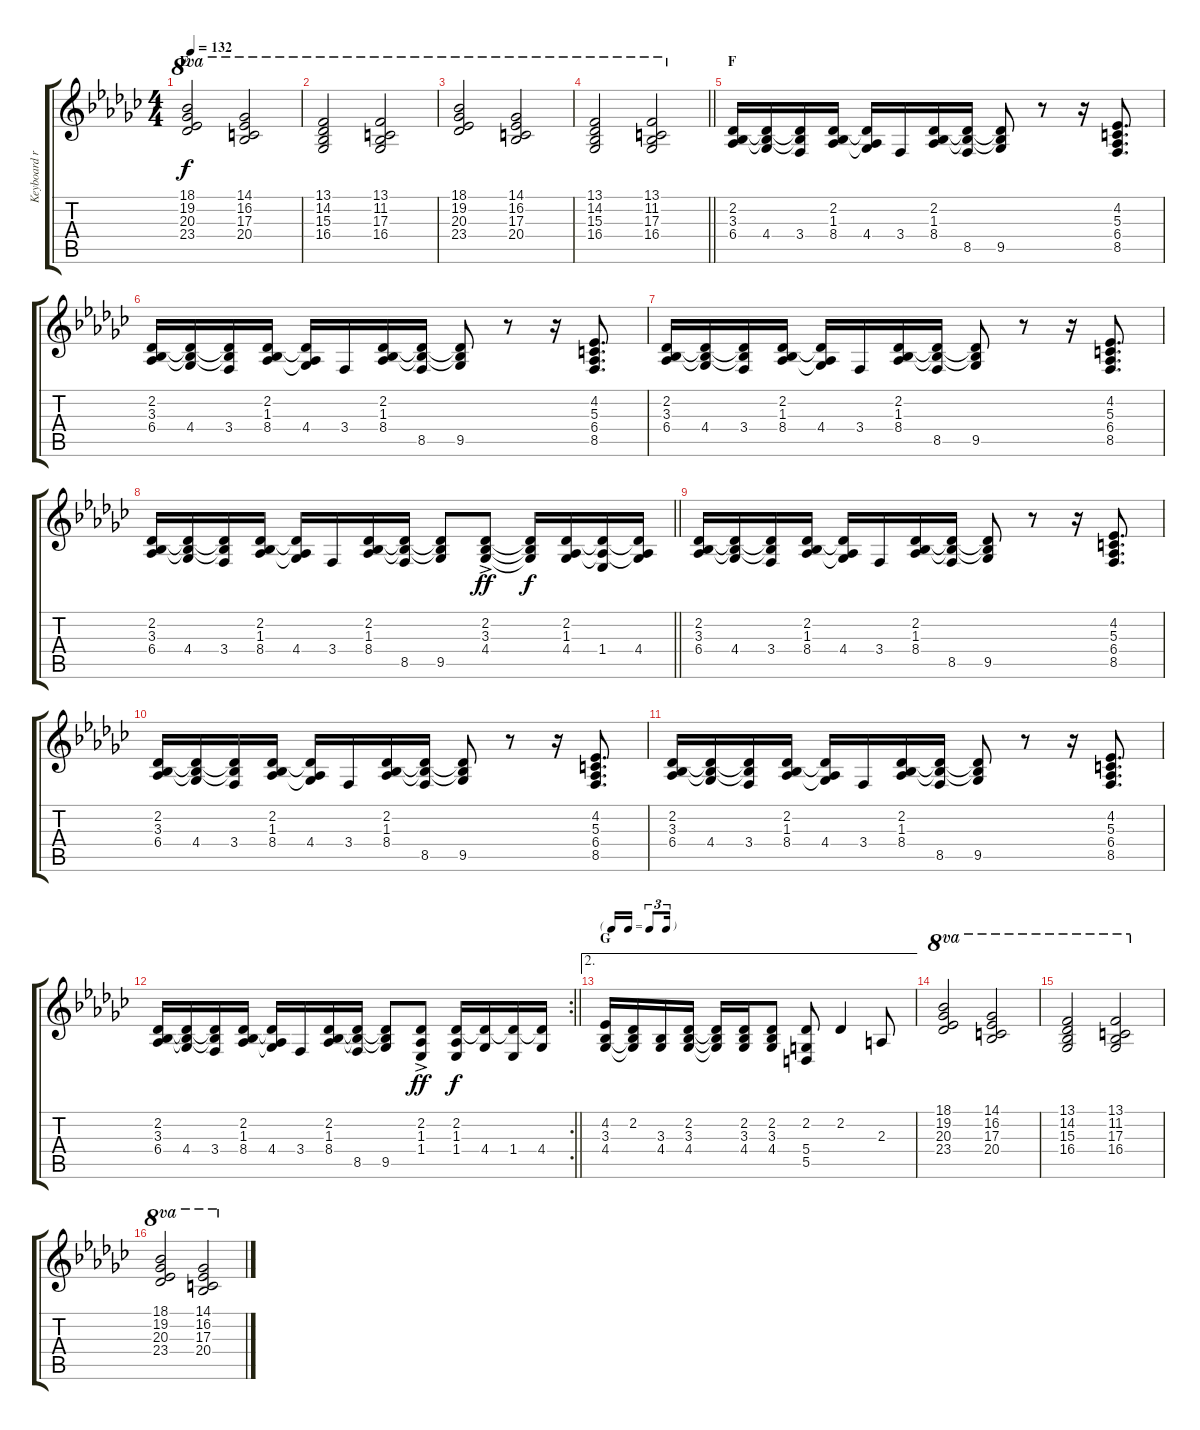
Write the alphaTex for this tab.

\track ("Keyboard right hand" "Keyboard r") {instrument electricgrandpiano}
\staff {score tabs}
\tuning (E4 B3 G3 D3 A2 E2) {hide}
\ts (4 4)
\section ("" "E")
\tempo 132
\clef g2
\ks gb
(18.1 19.2 20.3 23.4).2{ot 8va dy f} (14.1 16.2 17.3 20.4).2{ot 8va} |
(13.1 14.2 15.3 16.4).2{ot 8va} (13.1 11.2 17.3 16.4).2{ot 8va} |
(18.1 19.2 20.3 23.4).2{ot 8va} (14.1 16.2 17.3 20.4).2{ot 8va} |
\barLineRight lightlight
(13.1 14.2 15.3 16.4).2{ot 8va} (13.1 11.2 17.3 16.4).2{ot 8va} |
\section ("" "F")
(2.2 3.3 6.4).16 (2.2{t} 3.3{t} 4.4).16 (2.2{t} 3.3{t} 3.4).16 (2.2 1.3 8.4).16 (2.2{t} 1.3{t} 4.4).16 3.4.16 (2.2 1.3 8.4).16 (2.2{t} 8.4{t} 8.5).16 (2.2{t} 8.4{t} 9.5).8 r.8 r.16 (4.2 5.3 6.4 8.5).8{d} |
(2.2 3.3 6.4).16 (2.2{t} 3.3{t} 4.4).16 (2.2{t} 3.3{t} 3.4).16 (2.2 1.3 8.4).16 (2.2{t} 1.3{t} 4.4).16 3.4.16 (2.2 1.3 8.4).16 (2.2{t} 8.4{t} 8.5).16 (2.2{t} 8.4{t} 9.5).8 r.8 r.16 (4.2 5.3 6.4 8.5).8{d} |
(2.2 3.3 6.4).16 (2.2{t} 3.3{t} 4.4).16 (2.2{t} 3.3{t} 3.4).16 (2.2 1.3 8.4).16 (2.2{t} 1.3{t} 4.4).16 3.4.16 (2.2 1.3 8.4).16 (2.2{t} 8.4{t} 8.5).16 (2.2{t} 8.4{t} 9.5).8 r.8 r.16 (4.2 5.3 6.4 8.5).8{d} |
\barLineRight lightlight
(2.2 3.3 6.4).16 (2.2{t} 3.3{t} 4.4).16 (2.2{t} 3.3{t} 3.4).16 (2.2 1.3 8.4).16 (2.2{t} 1.3{t} 4.4).16 3.4.16 (2.2 1.3 8.4).16 (2.2{t} 8.4{t} 8.5).16 (2.2{t} 8.4{t} 9.5).8 (2.2{ac} 3.3{ac} 4.4{ac}).8{dy ff} (2.2{t} 3.3{t} 4.4{t}).16{dy f} (2.2 1.3 4.4).16 (2.2{t} 1.3{t} 1.4).16 (2.2{t} 1.3{t} 4.4).16 |
(2.2 3.3 6.4).16 (2.2{t} 3.3{t} 4.4).16 (2.2{t} 3.3{t} 3.4).16 (2.2 1.3 8.4).16 (2.2{t} 1.3{t} 4.4).16 3.4.16 (2.2 1.3 8.4).16 (2.2{t} 8.4{t} 8.5).16 (2.2{t} 8.4{t} 9.5).8 r.8 r.16 (4.2 5.3 6.4 8.5).8{d} |
(2.2 3.3 6.4).16 (2.2{t} 3.3{t} 4.4).16 (2.2{t} 3.3{t} 3.4).16 (2.2 1.3 8.4).16 (2.2{t} 1.3{t} 4.4).16 3.4.16 (2.2 1.3 8.4).16 (2.2{t} 8.4{t} 8.5).16 (2.2{t} 8.4{t} 9.5).8 r.8 r.16 (4.2 5.3 6.4 8.5).8{d} |
(2.2 3.3 6.4).16 (2.2{t} 3.3{t} 4.4).16 (2.2{t} 3.3{t} 3.4).16 (2.2 1.3 8.4).16 (2.2{t} 1.3{t} 4.4).16 3.4.16 (2.2 1.3 8.4).16 (2.2{t} 8.4{t} 8.5).16 (2.2{t} 8.4{t} 9.5).8 r.8 r.16 (4.2 5.3 6.4 8.5).8{d} |
\rc 2
\barLineRight lightlight
(2.2 3.3 6.4).16 (2.2{t} 3.3{t} 4.4).16 (2.2{t} 3.3{t} 3.4).16 (2.2 1.3 8.4).16 (2.2{t} 1.3{t} 4.4).16 3.4.16 (2.2 1.3 8.4).16 (2.2{t} 8.4{t} 8.5).16 (2.2{t} 8.4{t} 9.5).8 (2.2{ac} 1.3{ac} 1.4{ac}).8{dy ff} (2.2 1.3 1.4).16{dy f} (2.2{t} 4.4).16 (2.2{t} 1.4).16 (2.2{t} 4.4).16 |
\ae 2
\tf triplet16th
\section ("" "G")
(4.2 3.3 4.4).16 (2.2 3.3{t} 4.4{t}).16 (3.3 4.4).16 (2.2 3.3 4.4).16 (2.2{t} 3.3{t} 4.4{t}).16 (2.2 3.3 4.4).16 (2.2 3.3 4.4).8 (2.2 5.4 5.5).8 2.2.4 2.3.8 |
(18.1 19.2 20.3 23.4).2{ot 8va} (14.1 16.2 17.3 20.4).2{ot 8va} |
(13.1 14.2 15.3 16.4).2{ot 8va} (13.1 11.2 17.3 16.4).2{ot 8va} |
(18.1 19.2 20.3 23.4).2{ot 8va} (14.1 16.2 17.3 20.4).2{ot 8va}
